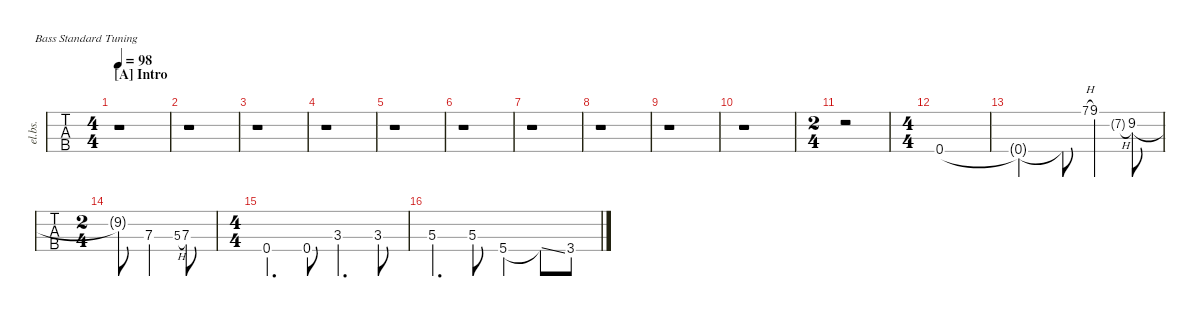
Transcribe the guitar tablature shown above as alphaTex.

\defaultSystemsLayout 4
\hideDynamics
\bracketExtendMode nobrackets
\track ("Bass" "el.bs.") {instrument electricbassfinger}
\staff {tabs}
\tuning (G2 D2 A1 E1)
\ts (4 4)
\beaming (8 2 2 2 2)
\section ("A" "Intro")
\tempo 98
\clef f4
\ks eminor
r.1{dy mf instrument electricbassfinger} |
r.1 |
r.1 |
r.1 |
r.1 |
r.1 |
r.1 |
r.1 |
r.1 |
r.1 |
\ts (2 4)
\beaming (8 2 2)
r.2 |
\ts (4 4)
\beaming (8 2 2 2 2)
0.4{acc forcenatural}.1 |
0.4{t acc forcenatural}.2 0.4{t acc forcenatural}.8 7.1{h acc forcenatural}.8{gr onbeat} 9.1{acc forcenatural}.4 7.2{h g acc forcenatural}.8{gr onbeat} 9.2{acc forcenatural}.8 |
\ts (2 4)
\beaming (8 2 2)
9.2{t acc forcenatural}.8 7.3{acc forcenatural}.4 5.3{h acc forcenatural}.8{gr onbeat} 7.3{acc forcenatural}.8 |
\ts (4 4)
\beaming (8 2 2 2 2)
0.4{acc forcenatural}.4{d} 0.4{acc forcenatural}.8 3.3{acc forcenatural}.4{d} 3.3{st acc forcenatural}.8 |
5.3{acc forcenatural}.4{d} 5.3{acc forcenatural}.8 5.4{acc forcenatural}.4 5.4{ss t acc forcenatural}.8 3.4{acc forcenatural}.8
